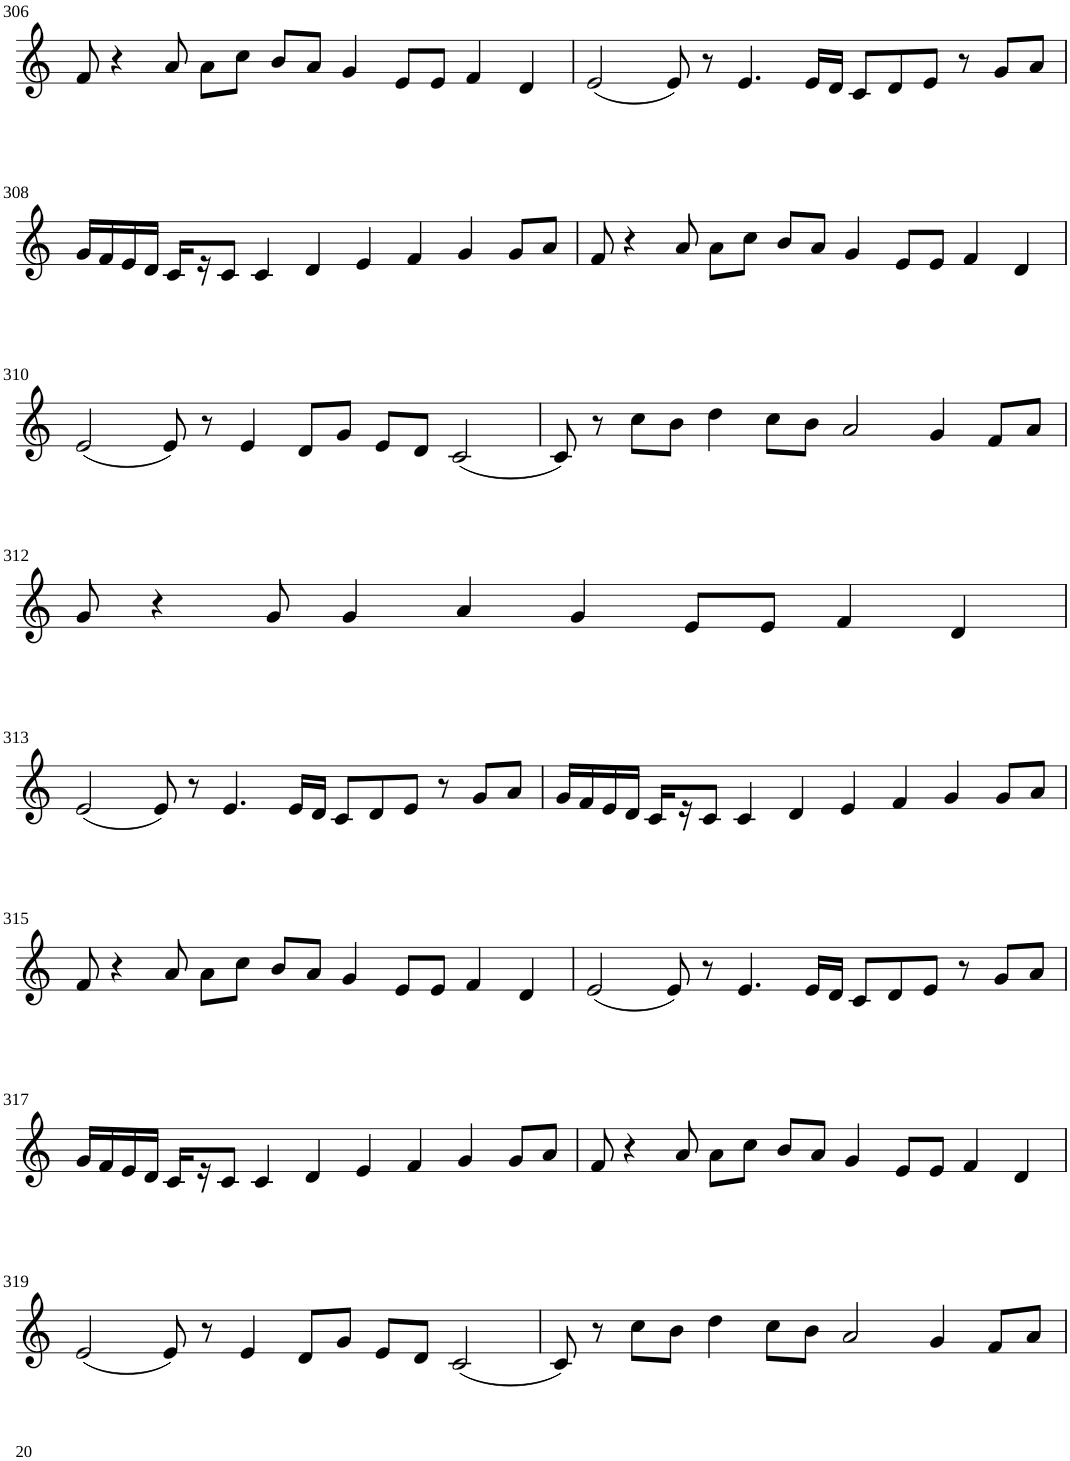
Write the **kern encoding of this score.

**kern
*part1
*staff1
*I"Violin
!!LO:PB:g=z
*clefG2
*k[]
*M8/4
=306
8f/
4r
8a/
8a\L
8cc\J
8b/L
8a/J
4g/
8e/L
8e/J
4f/
4d/
=307
(2e/
8e/)
8r
4.e/
16e/LL
16d/JJ
8c/L
8d/
8e/J
8r
8g/L
8a/J
!!LO:LB:g=z
=308
16g/LL
16f/
16e/
16d/JJ
16c/LL
16r
8c/J
4c/
4d/
4e/
4f/
4g/
8g/L
8a/J
=309
8f/
4r
8a/
8a\L
8cc\J
8b/L
8a/J
4g/
8e/L
8e/J
4f/
4d/
!!LO:LB:g=z
=310
(2e/
8e/)
8r
4e/
8d/L
8g/J
8e/L
8d/J
(2c/
=311
8c/)
8r
8cc\L
8b\J
4dd\
8cc\L
8b\J
2a/
4g/
8f/L
8a/J
!!LO:LB:g=z
=312
8g/
4r
8g/
4g/
4a/
4g/
8e/L
8e/J
4f/
4d/
!!LO:LB:g=z
=313
(2e/
8e/)
8r
4.e/
16e/LL
16d/JJ
8c/L
8d/
8e/J
8r
8g/L
8a/J
=314
16g/LL
16f/
16e/
16d/JJ
16c/LL
16r
8c/J
4c/
4d/
4e/
4f/
4g/
8g/L
8a/J
!!LO:LB:g=z
=315
8f/
4r
8a/
8a\L
8cc\J
8b/L
8a/J
4g/
8e/L
8e/J
4f/
4d/
=316
(2e/
8e/)
8r
4.e/
16e/LL
16d/JJ
8c/L
8d/
8e/J
8r
8g/L
8a/J
!!LO:LB:g=z
=317
16g/LL
16f/
16e/
16d/JJ
16c/LL
16r
8c/J
4c/
4d/
4e/
4f/
4g/
8g/L
8a/J
=318
8f/
4r
8a/
8a\L
8cc\J
8b/L
8a/J
4g/
8e/L
8e/J
4f/
4d/
!!LO:LB:g=z
=319
(2e/
8e/)
8r
4e/
8d/L
8g/J
8e/L
8d/J
(2c/
=320
8c/)
8r
8cc\L
8b\J
4dd\
8cc\L
8b\J
2a/
4g/
8f/L
8a/J
=
*-
